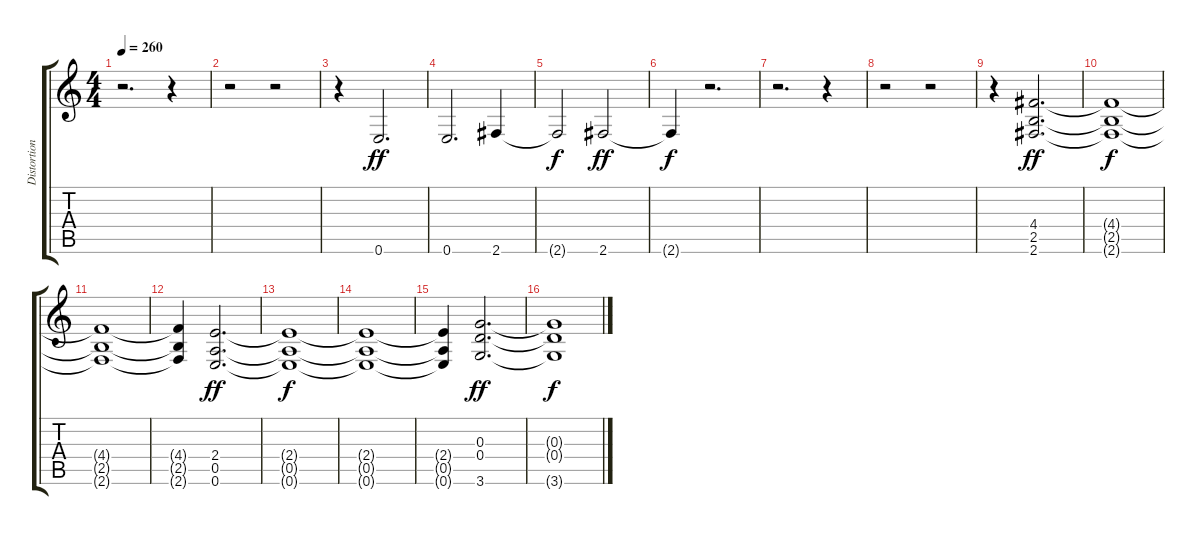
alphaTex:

\track ("Distortion Guitar" "Distortion") {instrument distortionguitar}
\staff {score tabs}
\tuning (E4 B3 G3 D3 A2 E2) {hide}
\ts (4 4)
\tempo 260
\clef g2
\ks c
r.2{d dy f} r.4 |
r.2 r.2 |
r.4 0.6.2{d dy ff} |
0.6.2{d} 2.6.4 |
2.6{t}.2{dy f} 2.6.2{dy ff} |
2.6{t}.4{dy f} r.2{d} |
r.2{d} r.4 |
r.2 r.2 |
r.4 (4.4 2.5 2.6).2{d dy ff} |
(4.4{t} 2.5{t} 2.6{t}).1{dy f} |
(4.4{t} 2.5{t} 2.6{t}).1 |
(4.4{t} 2.5{t} 2.6{t}).4 (2.4 0.5 0.6).2{d dy ff} |
(2.4{t} 0.5{t} 0.6{t}).1{dy f} |
(2.4{t} 0.5{t} 0.6{t}).1 |
(2.4{t} 0.5{t} 0.6{t}).4 (0.3 0.4 3.6).2{d dy ff} |
(0.3{t} 0.4{t} 3.6{t}).1{dy f}
